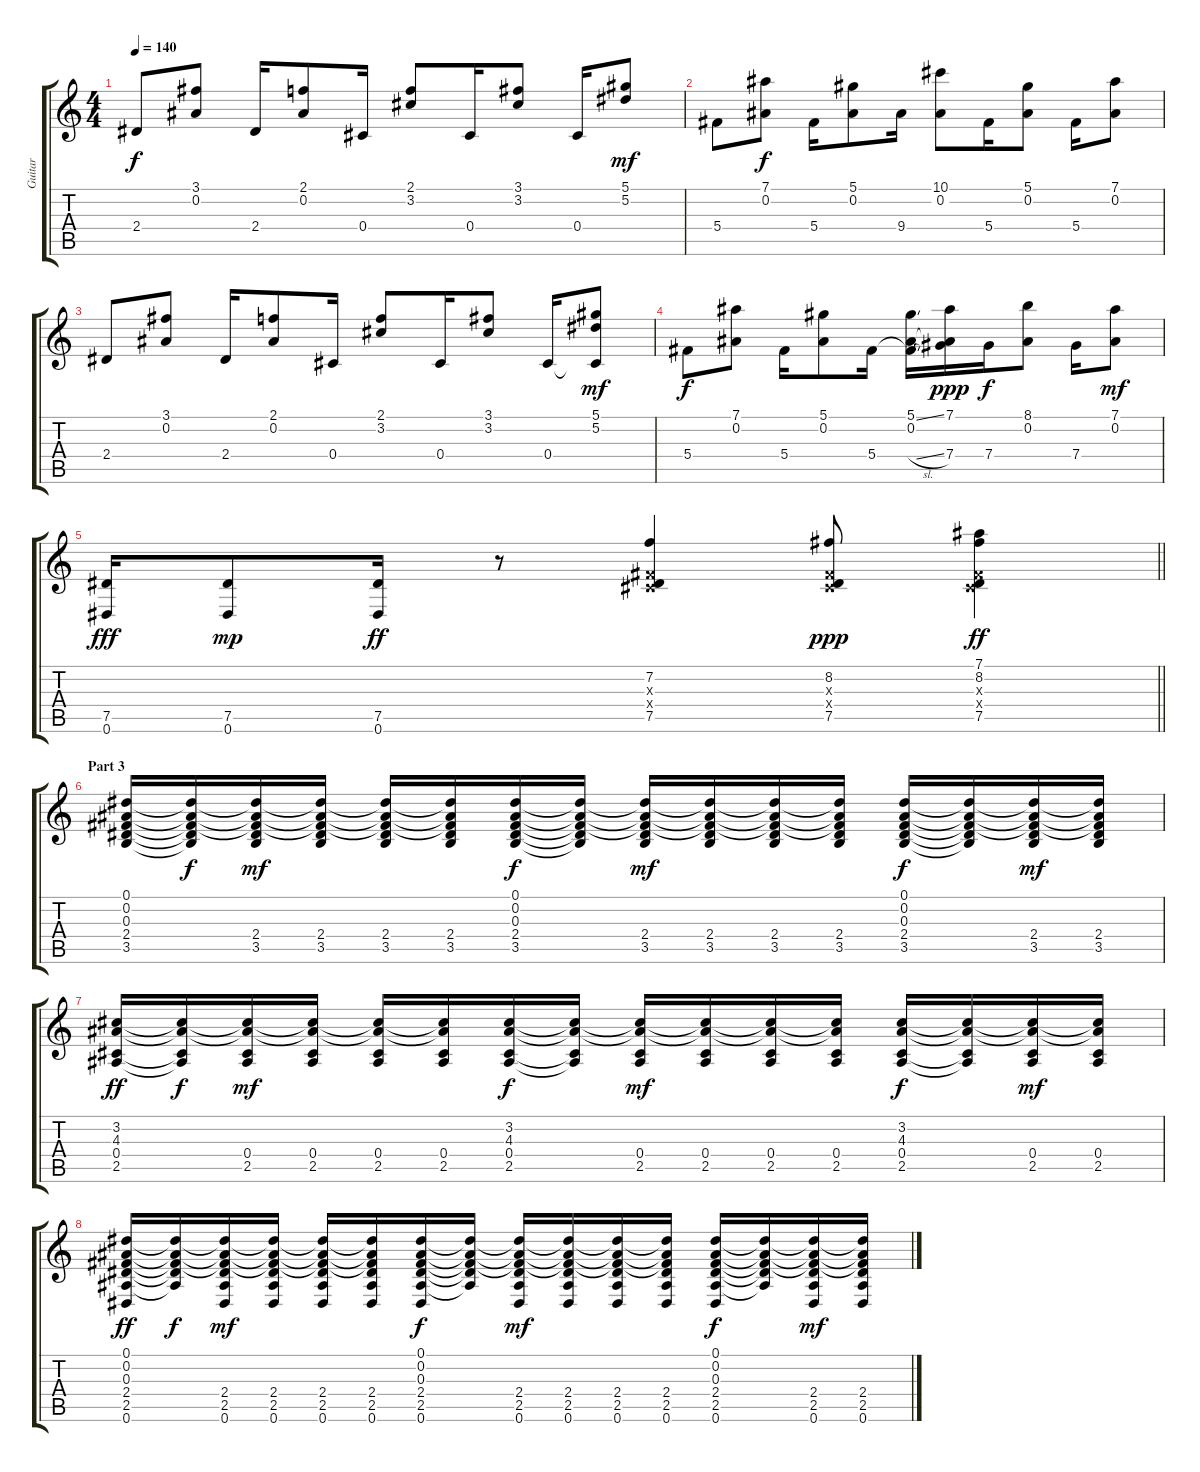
\track ("Guitar" "Guitar") {instrument acousticguitarsteel}
\staff {score tabs}
\tuning (Eb4 Bb3 Gb3 Db3 Ab2 Eb2) {hide}
\ts (4 4)
\tempo 140
\clef g2
\ks c
2.4.8{dy f} (3.1 0.2).8 2.4.16 (2.1 0.2).8 0.4.16 (2.1 3.2).8 0.4.16 (3.1 3.2).8 0.4.16 (5.1 5.2).8{dy mf} |
5.4.8 (7.1 0.2).8{dy f} 5.4.16 (5.1 0.2).8 9.4.16 (10.1 0.2).8 5.4.16 (5.1 0.2).8 5.4.16 (7.1 0.2).8 |
2.4.8 (3.1 0.2).8 2.4.16 (2.1 0.2).8 0.4.16 (2.1 3.2).8 0.4.16 (3.1 3.2).8 0.4.16 (5.1 5.2 0.4{t}).8{dy mf} |
5.4.8{dy f} (7.1 0.2).8 5.4.16 (5.1 0.2).8 5.4.16 (5.1{ss} 0.2 5.4{sl t}).16 (7.1 0.2{t} 7.4).16{dy ppp} 7.4.16{dy f} (8.1 0.2).8 7.4.16 (7.1 0.2).8{dy mf} |
\barLineRight lightlight
(7.5 0.6).16{dy fff} (7.5 0.6).8{dy mp} (7.5 0.6).16{dy ff} r.8 (7.2 0.3{x} 0.4{x} 7.5).4 (8.2 0.3{x} 0.4{x} 7.5).8{dy ppp} (7.1 8.2 0.3{x} 0.4{x} 7.5).4{dy ff} |
\section ("" "Part 3")
(0.1 0.2 0.3 2.4 3.5).16 (0.1{t} 0.2{t} 0.3{t} 2.4{t} 3.5{t}).16{dy f} (0.1{t} 0.2{t} 0.3{t} 2.4 3.5).16{dy mf} (0.1{t} 0.2{t} 0.3{t} 2.4 3.5).16 (0.1{t} 0.2{t} 0.3{t} 2.4 3.5).16 (0.1{t} 0.2{t} 0.3{t} 2.4 3.5).16 (0.1 0.2 0.3 2.4 3.5).16{dy f} (0.1{t} 0.2{t} 0.3{t} 2.4{t} 3.5{t}).16 (0.1{t} 0.2{t} 0.3{t} 2.4 3.5).16{dy mf} (0.1{t} 0.2{t} 0.3{t} 2.4 3.5).16 (0.1{t} 0.2{t} 0.3{t} 2.4 3.5).16 (0.1{t} 0.2{t} 0.3{t} 2.4 3.5).16 (0.1 0.2 0.3 2.4 3.5).16{dy f} (0.1{t} 0.2{t} 0.3{t} 2.4{t} 3.5{t}).16 (0.1{t} 0.2{t} 0.3{t} 2.4 3.5).16{dy mf} (0.1{t} 0.2{t} 0.3{t} 2.4 3.5).16 |
(3.2 4.3 0.4 2.5).16{dy ff} (3.2{t} 4.3{t} 0.4{t} 2.5{t}).16{dy f} (3.2{t} 4.3{t} 0.4 2.5).16{dy mf} (3.2{t} 4.3{t} 0.4 2.5).16 (3.2{t} 4.3{t} 0.4 2.5).16 (3.2{t} 4.3{t} 0.4 2.5).16 (3.2 4.3 0.4 2.5).16{dy f} (3.2{t} 4.3{t} 0.4{t} 2.5{t}).16 (3.2{t} 4.3{t} 0.4 2.5).16{dy mf} (3.2{t} 4.3{t} 0.4 2.5).16 (3.2{t} 4.3{t} 0.4 2.5).16 (3.2{t} 4.3{t} 0.4 2.5).16 (3.2 4.3 0.4 2.5).16{dy f} (3.2{t} 4.3{t} 0.4{t} 2.5{t}).16 (3.2{t} 4.3{t} 0.4 2.5).16{dy mf} (3.2{t} 4.3{t} 0.4 2.5).16 |
(0.1 0.2 0.3 2.4 2.5 0.6).16{dy ff} (0.1{t} 0.2{t} 0.3{t} 2.4{t} 2.5{t}).16{dy f} (0.1{t} 0.2{t} 0.3{t} 2.4 2.5 0.6).16{dy mf} (0.1{t} 0.2{t} 0.3{t} 2.4 2.5 0.6).16 (0.1{t} 0.2{t} 0.3{t} 2.4 2.5 0.6).16 (0.1{t} 0.2{t} 0.3{t} 2.4 2.5 0.6).16 (0.1 0.2 0.3 2.4 2.5 0.6).16{dy f} (0.1{t} 0.2{t} 0.3{t} 2.4{t} 2.5{t}).16 (0.1{t} 0.2{t} 0.3{t} 2.4 2.5 0.6).16{dy mf} (0.1{t} 0.2{t} 0.3{t} 2.4 2.5 0.6).16 (0.1{t} 0.2{t} 0.3{t} 2.4 2.5 0.6).16 (0.1{t} 0.2{t} 0.3{t} 2.4 2.5 0.6).16 (0.1 0.2 0.3 2.4 2.5 0.6).16{dy f} (0.1{t} 0.2{t} 0.3{t} 2.4{t} 2.5{t}).16 (0.1{t} 0.2{t} 0.3{t} 2.4 2.5 0.6).16{dy mf} (0.1{t} 0.2{t} 0.3{t} 2.4 2.5 0.6).16
